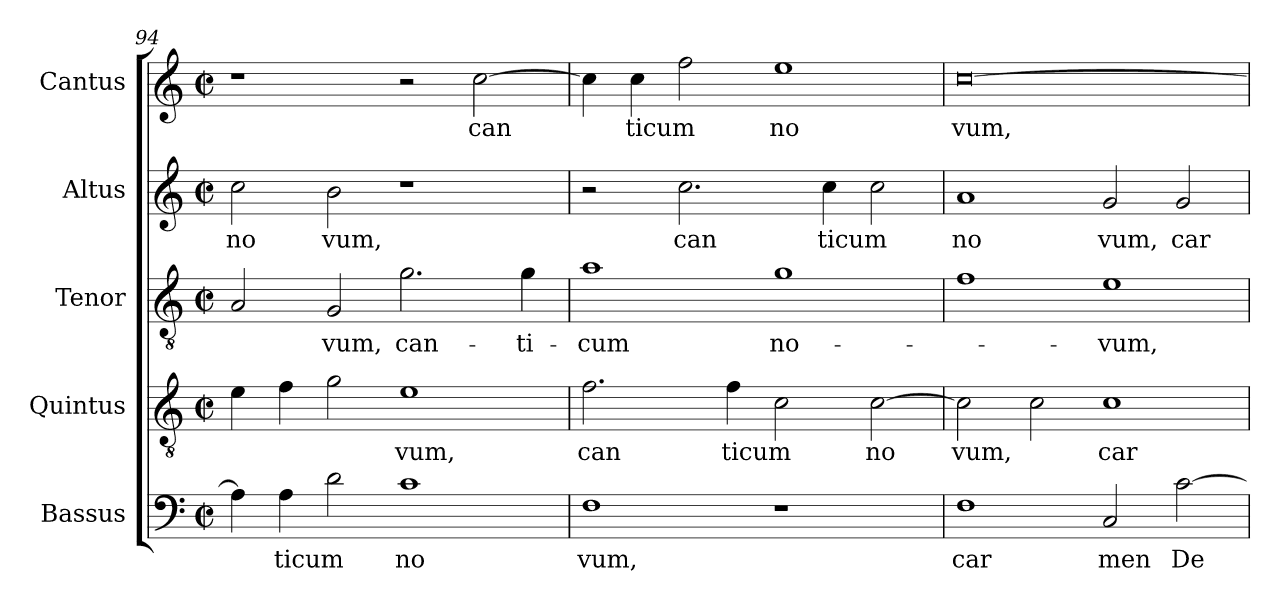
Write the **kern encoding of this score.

**kern	**text	**kern	**text	**kern	**text	**kern	**text	**kern	**text
*part5	*part5	*part4	*part4	*part3	*part3	*part2	*part2	*part1	*part1
*staff5	*staff5	*staff4	*staff4	*staff3	*staff3	*staff2	*staff2	*staff1	*staff1
*I"Bassus	*	*I"Quintus	*	*I"Tenor	*	*I"Altus	*	*I"Cantus	*
*clefF4	*	*clefGv2	*	*clefGv2	*	*clefG2	*	*clefG2	*
*M2/2	*	*M2/2	*	*M2/2	*	*M2/2	*	*M2/2	*
*met(c|)	*	*met(c|)	*	*met(c|)	*	*met(c|)	*	*met(c|)	*
=94	=94	=94	=94	=94	=94	=94	=94	=94	=94
!	!	!	!	!	!	!	!LO:LY:b:cj	!	!
4A\]	.	4e\	.	2A/	.	2cc\	no	1r	.
!	!LO:LY:b	!	!	!	!	!	!	!	!
4A\	ticum	4f\	.	.	.	.	.	.	.
!	!	!	!	!	!LO:LY:b:cj	!	!LO:LY:b:cj	!	!
2d\	.	2g\	.	2G/	-vum,	2b\	vum,	.	.
!	!LO:LY:b:cj	!	!LO:LY:b:cj	!	!LO:LY:b:cj	!	!	!	!
1c	no	1e	vum,	2.g\	can-	1r	.	2r	.
!	!	!	!	!	!	!	!	!	!LO:LY:b
.	.	.	.	.	.	.	.	[>2cc\	can
!	!	!	!	!	!LO:LY:b:cj	!	!	!	!
.	.	.	.	4g\	-ti-	.	.	.	.
=95	=95	=95	=95	=95	=95	=95	=95	=95	=95
!	!LO:LY:b:cj	!	!LO:LY:b:cj	!	!LO:LY:b:cj	!	!	!	!
1F	vum,	2.f\	can	1a	-cum	2r	.	4cc\]	.
!	!	!	!	!	!	!	!	!	!LO:LY:b
.	.	.	.	.	.	.	.	4cc\	ticum
!	!	!	!	!	!	!	!LO:LY:b:cj	!	!
.	.	.	.	.	.	2.cc\	can	2ff\	.
!	!	!	!LO:LY:b	!	!	!	!	!	!
.	.	4f\	ticum	.	.	.	.	.	.
!	!	!	!	!	!LO:LY:b:cj	!	!	!	!LO:LY:b:cj
1r	.	2c\	.	1g	no-	.	.	1ee	no
!	!	!	!	!	!	!	!LO:LY:b	!	!
.	.	.	.	.	.	4cc\	ticum	.	.
!	!	!	!LO:LY:b:cj	!	!	!	!	!	!
.	.	[>2c\	no	.	.	2cc\	.	.	.
=96	=96	=96	=96	=96	=96	=96	=96	=96	=96
!	!LO:LY:b:cj	!	!LO:LY:b	!	!	!	!LO:LY:b:cj	!	!LO:LY:b
1F	car	2c\]	vum,	1f	.	1a	no	[<0cc	vum,
.	.	2c\	.	.	.	.	.	.	.
!	!LO:LY:b:cj	!	!LO:LY:b:cj	!	!LO:LY:b:cj	!	!LO:LY:b:cj	!	!
2C/	men	1c	car	1e	-vum,	2g/	vum,	.	.
!	!LO:LY:b	!	!	!	!	!	!LO:LY:b:cj	!	!
[>2c\	De	.	.	.	.	2g/	car	.	.
=	=	=	=	=	=	=	=	=	=
*-	*-	*-	*-	*-	*-	*-	*-	*-	*-
